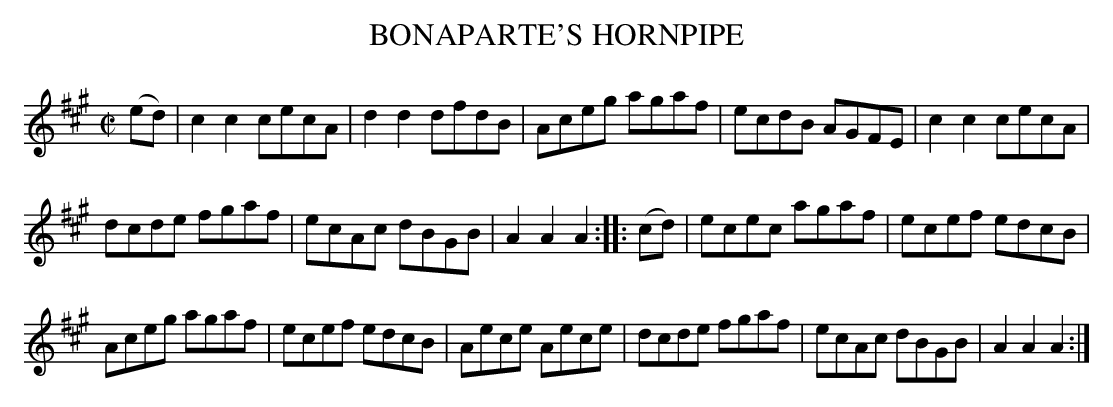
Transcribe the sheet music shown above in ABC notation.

X:1
T: BONAPARTE'S HORNPIPE
M: C|
L: 1/8
K: A
(ed) |\
c2c2 cecA | d2d2 dfdB |\
Aceg agaf | ecdB AGFE |\
c2c2 cecA |
dcde fgaf |\
ecAc dBGB | A2A2A2 ::\
(cd) |\
ecec agaf | ecef edcB |
Aceg agaf | ecef edcB |\
Aece Aece | dcde fgaf |\
ecAc dBGB | A2A2A2 :|
